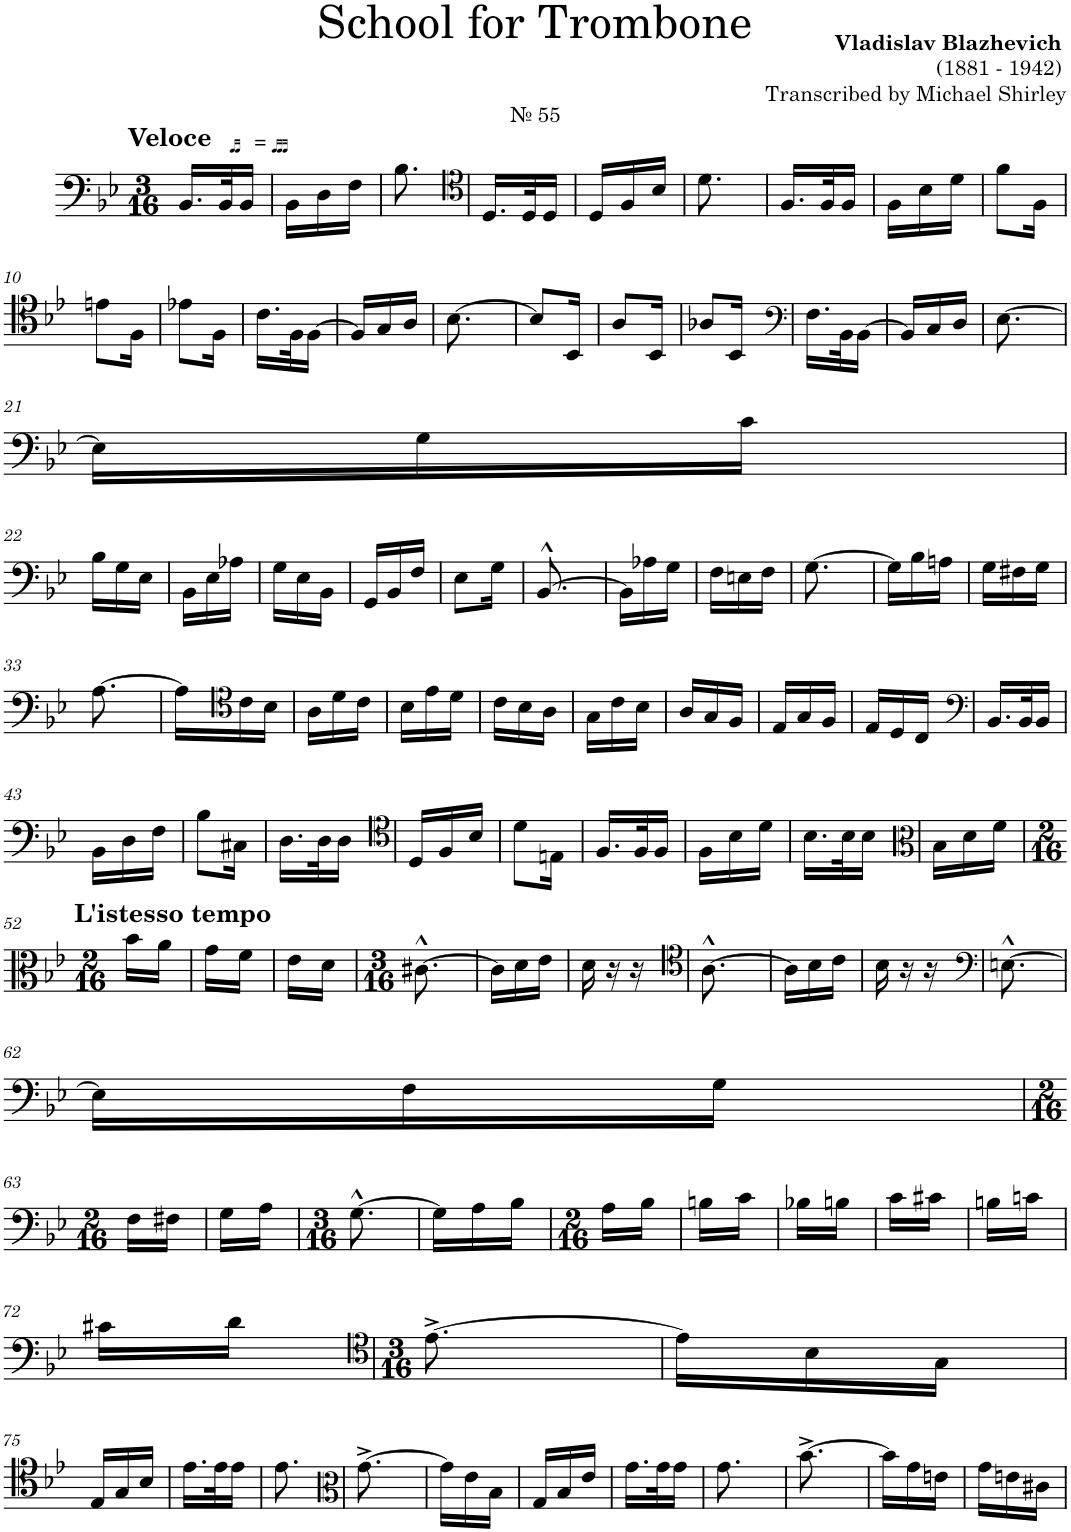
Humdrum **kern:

**kern
*part1
*staff1
*I"Trombone
*I'Tbn.
*clefF4
*k[b-e-]
*M3/16
=1
!LO:TX:a:t=№ 55
!LO:TX:a:B:t=Veloce
!LO:TX:a:t==
16.BB-/LL
32BB-/K
16BB-/JJ
=2
16BB-\LL
16D\
16F\JJ
=3
8.B-\
=4
*clefC4
16.D/LL
32D/K
16D/JJ
=5
16D/LL
16F/
16B-/JJ
=6
8.d\
=7
16.F/LL
32F/K
16F/JJ
=8
16F\LL
16B-\
16d\JJ
=9
8f\L
16F\Jk
!!LO:LB:g=z
=10
8en\L
16F\Jk
=11
8e-X\L
16F\Jk
=12
16.c\LL
32F\K
[16F\JJ
=13
16F/LL]
16G/
16A/JJ
=14
[8.B-\
=15
8B-/L]
16BB-/Jk
=16
8A/L
16BB-/Jk
=17
8A-X/L
16BB-/Jk
=18
*clefF4
16.F\LL
32BB-\K
[16BB-\JJ
=19
16BB-/LL]
16C/
16D/JJ
=20
[8.E-\
!!LO:LB:g=z
=21
16E-\LL]
16G\
16c\JJ
!!LO:LB:g=z
=22
16B-\LL
16G\
16E-\JJ
=23
16BB-\LL
16E-\
16A-X\JJ
=24
16G\LL
16E-\
16BB-\JJ
=25
16GG/LL
16BB-/
16F/JJ
=26
8E-\L
16G\Jk
=27
[8.BB-^^/
=28
16BB-\LL]
16A-X\
16G\JJ
=29
16F\LL
16En\
16F\JJ
=30
[8.G\
=31
16G\LL]
16B-\
16An\JJ
=32
16G\LL
16F#X\
16G\JJ
!!LO:LB:g=z
=33
[8.A\
=34
16A\LL]
*clefC4
16c\
16B-\JJ
=35
16A\LL
16d\
16c\JJ
=36
16B-\LL
16e-\
16d\JJ
=37
16c\LL
16B-\
16A\JJ
=38
16G\LL
16c\
16B-\JJ
=39
16A/LL
16G/
16F/JJ
=40
16E-/LL
16G/
16F/JJ
=41
16E-/LL
16D/
16C/JJ
=42
*clefF4
16.BB-/LL
32BB-/K
16BB-/JJ
!!LO:LB:g=z
=43
16BB-\LL
16D\
16F\JJ
=44
8B-\L
16C#X\Jk
=45
16.D\LL
32D\K
16D\JJ
=46
*clefC4
16D/LL
16F/
16B-/JJ
=47
8d\L
16En\Jk
=48
16.F/LL
32F/K
16F/JJ
=49
16F\LL
16B-\
16d\JJ
=50
16.B-\LL
32B-\K
16B-\JJ
=51
*clefC3
16B-\LL
16d\
16f\JJ
!!LO:LB:g=z
=52
*M2/16
!LO:TX:a:B:t=L'istesso tempo
16b-\LL
16a\JJ
=53
16g\LL
16f\JJ
=54
16e-\LL
16d\JJ
=55
*M3/16
[8.c#X^^\
=56
16c#\LL]
16d\
16e-\JJ
=57
16d\
16r
16r
=58
*clefC4
[8.A^^\
=59
16A\LL]
16B-\
16c\JJ
=60
16B-\
16r
16r
=61
*clefF4
[8.En^^\
!!LO:LB:g=z
=62
16E\LL]
16F\
16G\JJ
!!LO:LB:g=z
=63
*M2/16
16F\LL
16F#X\JJ
=64
16G\LL
16A\JJ
=65
*M3/16
[8.G^^\
=66
16G\LL]
16A\
16B-\JJ
=67
*M2/16
16A\LL
16B-\JJ
=68
16Bn\LL
16c\JJ
=69
16B-X\LL
16Bn\JJ
=70
16c\LL
16c#X\JJ
=71
16Bn\LL
16cn\JJ
!!LO:LB:g=z
=72
16c#X\LL
16d\JJ
=73
*clefC4
*M3/16
[8.e-^\
=74
16e-\LL]
16B-\
16G\JJ
!!LO:LB:g=z
=75
16E-/LL
16G/
16B-/JJ
=76
16.e-\LL
32e-\K
16e-\JJ
=77
8.e-\
=78
*clefC3
[8.g^\
=79
16g\LL]
16e-\
16B-\JJ
=80
16G/LL
16B-/
16e-/JJ
=81
16.g\LL
32g\K
16g\JJ
=82
8.g\
=83
[8.b-^\
=84
16b-\LL]
16g\
16en\JJ
=85
16g\LL
16en\
16c#X\JJ
=
*-
